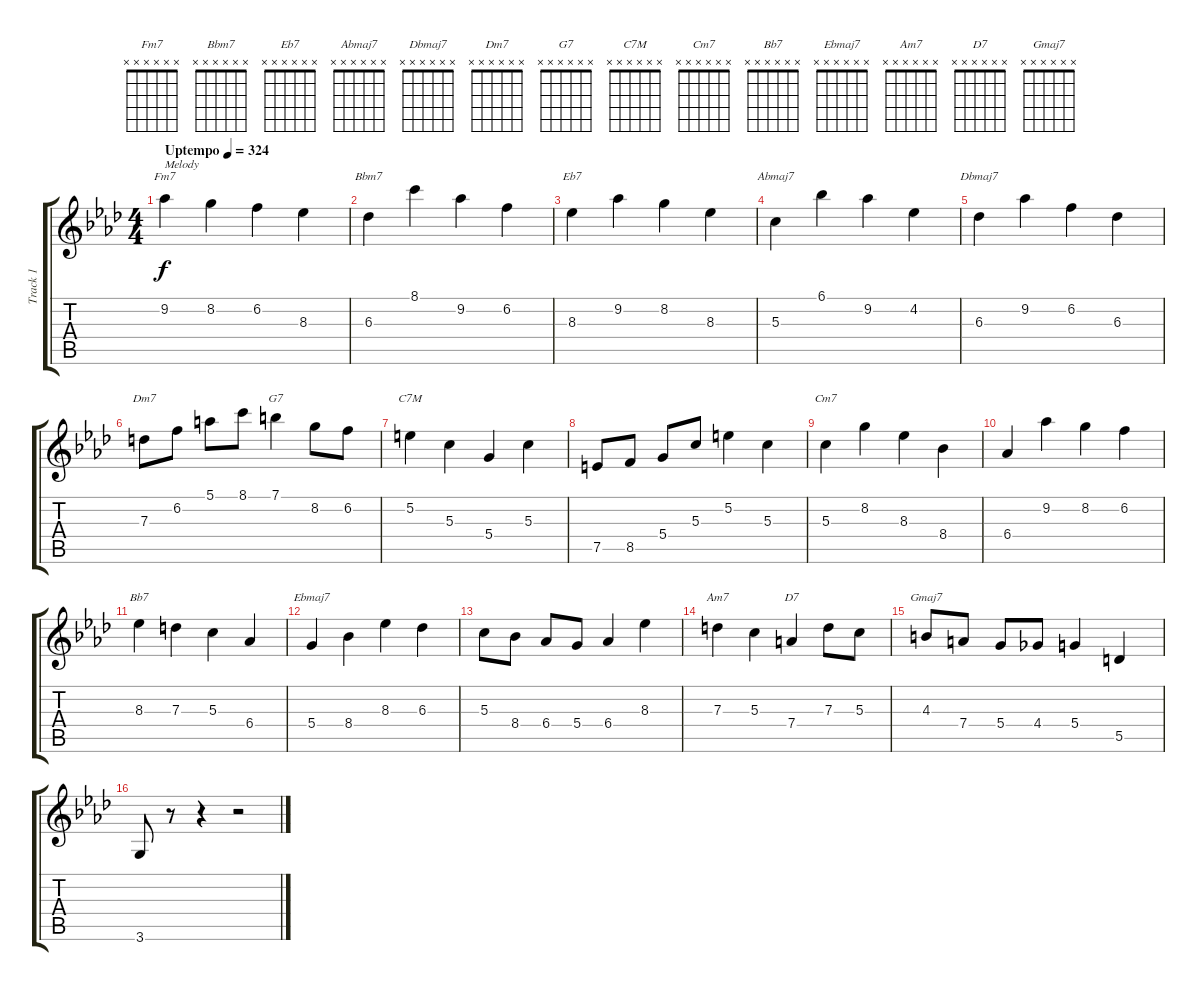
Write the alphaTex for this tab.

\track ("Track 1" "Track 1") {instrument electricguitarjazz}
\staff {score tabs}
\tuning (E4 B3 G3 D3 A2 E2) {hide}
\chord ("Fm7" x x x x x x)
\chord ("Bbm7" x x x x x x)
\chord ("Eb7" x x x x x x)
\chord ("Abmaj7" x x x x x x)
\chord ("Dbmaj7" x x x x x x)
\chord ("Dm7" x x x x x x)
\chord ("G7" x x x x x x)
\chord ("C7M" x x x x x x)
\chord ("Cm7" x x x x x x)
\chord ("Bb7" x x x x x x)
\chord ("Ebmaj7" x x x x x x)
\chord ("Am7" x x x x x x)
\chord ("D7" x x x x x x)
\chord ("Gmaj7" x x x x x x)
\ts (4 4)
\tempo (324 "Uptempo")
\clef g2
\ks ab
9.2.4{ch "Fm7" txt "Melody" dy f instrument electricguitarjazz} 8.2.4 6.2.4 8.3.4 |
6.3.4{ch "Bbm7"} 8.1.4 9.2.4 6.2.4 |
8.3.4{ch "Eb7"} 9.2.4 8.2.4 8.3.4 |
5.3.4{ch "Abmaj7"} 6.1.4 9.2.4 4.2.4 |
6.3.4{ch "Dbmaj7"} 9.2.4 6.2.4 6.3.4 |
7.3.8{ch "Dm7"} 6.2.8 5.1.8 8.1.8 7.1.4{ch "G7"} 8.2.8 6.2.8 |
5.2.4{ch "C7M"} 5.3.4 5.4.4 5.3.4 |
7.5.8 8.5.8 5.4.8 5.3.8 5.2.4 5.3.4 |
5.3.4{ch "Cm7"} 8.2.4 8.3.4 8.4.4 |
6.4.4 9.2.4 8.2.4 6.2.4 |
8.3.4{ch "Bb7"} 7.3.4 5.3.4 6.4.4 |
5.4.4{ch "Ebmaj7"} 8.4.4 8.3.4 6.3.4 |
5.3.8 8.4.8 6.4.8 5.4.8 6.4.4 8.3.4 |
7.3.4{ch "Am7"} 5.3.4 7.4.4{ch "D7"} 7.3.8 5.3.8 |
4.3.8{ch "Gmaj7"} 7.4.8 5.4.8 4.4.8 5.4.4 5.5.4 |
3.6.8 r.8 r.4 r.2
